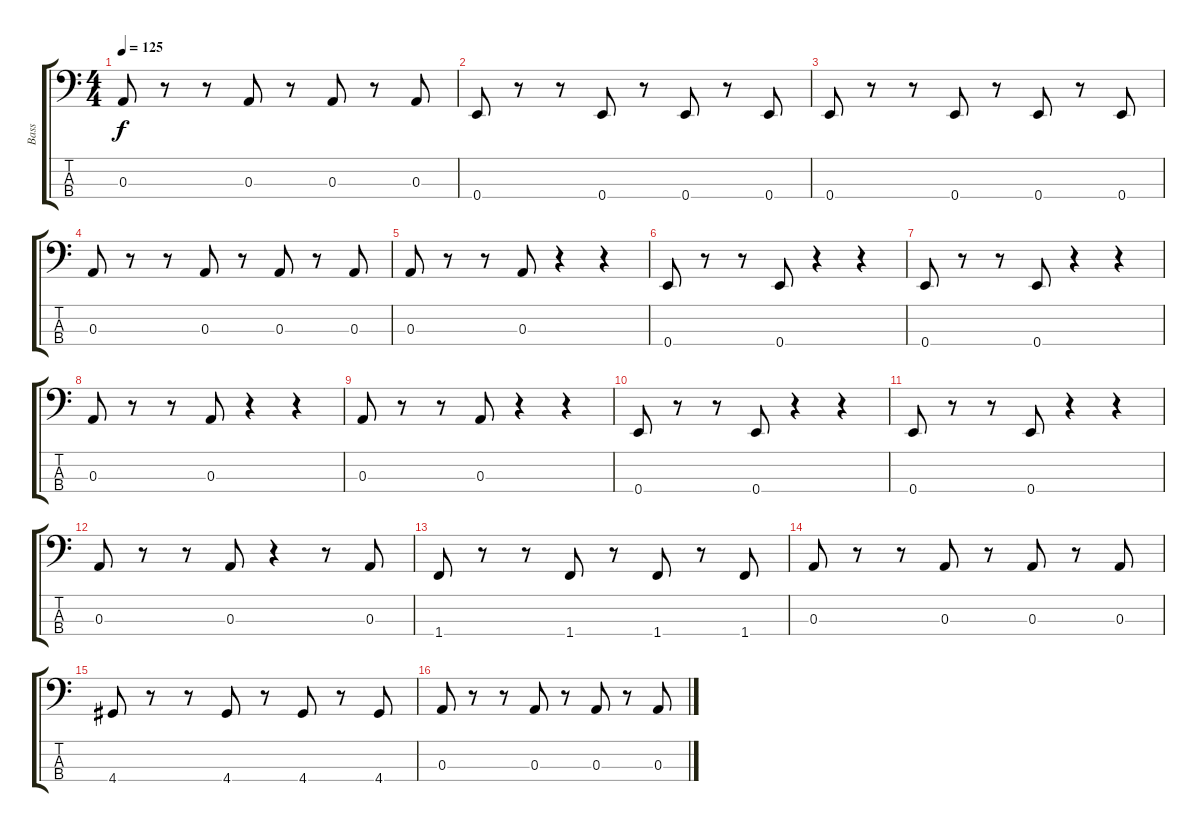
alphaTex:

\track ("Bass" "Bass") {instrument electricbasspick}
\staff {score tabs}
\tuning (G2 D2 A1 E1) {hide}
\ts (4 4)
\tempo 125
\clef f4
\ks c
0.3.8{dy f} r.8 r.8 0.3.8 r.8 0.3.8 r.8 0.3.8 |
0.4.8 r.8 r.8 0.4.8 r.8 0.4.8 r.8 0.4.8 |
0.4.8 r.8 r.8 0.4.8 r.8 0.4.8 r.8 0.4.8 |
0.3.8 r.8 r.8 0.3.8 r.8 0.3.8 r.8 0.3.8 |
0.3.8 r.8 r.8 0.3.8 r.4 r.4 |
0.4.8 r.8 r.8 0.4.8 r.4 r.4 |
0.4.8 r.8 r.8 0.4.8 r.4 r.4 |
0.3.8 r.8 r.8 0.3.8 r.4 r.4 |
0.3.8 r.8 r.8 0.3.8 r.4 r.4 |
0.4.8 r.8 r.8 0.4.8 r.4 r.4 |
0.4.8 r.8 r.8 0.4.8 r.4 r.4 |
0.3.8 r.8 r.8 0.3.8 r.4 r.8 0.3.8 |
1.4.8 r.8 r.8 1.4.8 r.8 1.4.8 r.8 1.4.8 |
0.3.8 r.8 r.8 0.3.8 r.8 0.3.8 r.8 0.3.8 |
4.4.8 r.8 r.8 4.4.8 r.8 4.4.8 r.8 4.4.8 |
0.3.8 r.8 r.8 0.3.8 r.8 0.3.8 r.8 0.3.8
